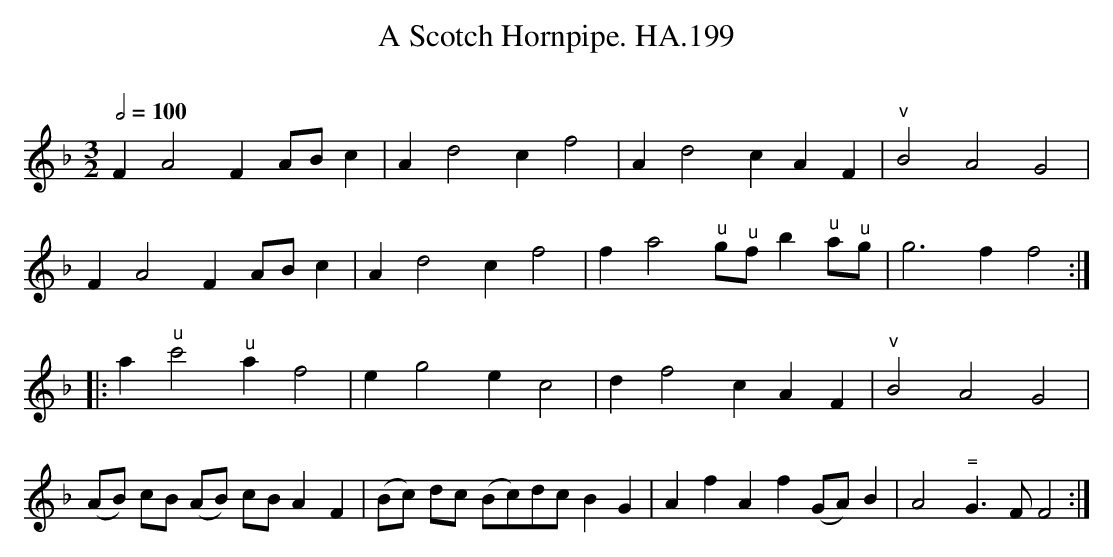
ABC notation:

X:1
T:Scotch Hornpipe. HA.199, A
M:3/2
L:1/4
Q:1/2=100
O:
K:F
FA2FA/2B/2c|Ad2cf2|Ad2cAF|"^v"B2A2G2|
FA2FA/2B/2c|Ad2cf2|fa2"^u"g/2"^u"f/2b"^u"a/2"^u"g/2|g3ff2:|
|:a"^u"c'2"^u"af2|eg2ec2|df2cAF|"^v"B2A2G2|
(A/2B/2) c/2B/2 (A/2B/2) c/2B/2 AF|\
(B/2c/2) d/2c/2 (B/2c/2)d/2c/2 BG|\
AfAf(G/2A/2)B|A2"^="G3/2F/2F2:|
